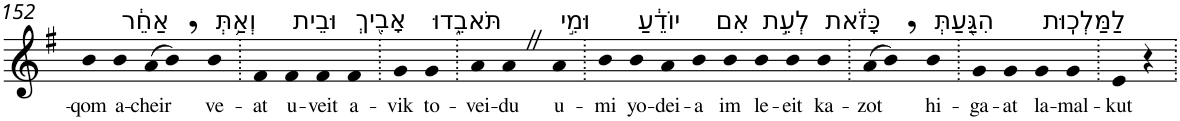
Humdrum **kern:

**kern	**text
*part1	*part1
*staff1	*staff1
*I"Piano	*
*I'Pno	*
!!LO:PB:g=z
*clefG2	*
*k[f#]	*
*G:	*
=152	=152
!	!LO:LY:b
4b	-qom
!LO:TX:a:t=אַחֵ֔ר	!
!	!LO:LY:b
4b	a-
!	!LO:LY:b
(>8a	-cheir
8b,)	.
!LO:TX:a:t=וְאַ֥תְּ	!
!	!LO:LY:b
4b	ve-
=153.	=153.
!	!LO:LY:b
4f#	-at
!LO:TX:a:t=וּבֵית	!
!	!LO:LY:b
4f#	u-
!	!LO:LY:b
4f#	-veit
!LO:TX:a:t=אָבִ֖יךְ	!
!	!LO:LY:b
4f#	a-
=154.	=154.
!	!LO:LY:b
4g	-vik
!LO:TX:a:t=תֹּאבֵ֑דוּ	!
!	!LO:LY:b
4g	to-
=155.	=155.
!	!LO:LY:b
4a	-vei-
!	!LO:LY:b
4aZ	-du
!LO:TX:a:t=וּמִ֣י	!
!	!LO:LY:b
4a	u-
=156.	=156.
!	!LO:LY:b
4b	-mi
!LO:TX:a:t=יוֹדֵ֔עַ	!
!	!LO:LY:b
4b	yo-
!	!LO:LY:b
4a	-dei-
!	!LO:LY:b
4b	-a
!LO:TX:a:t=אִם	!
!	!LO:LY:b
4b	im
!LO:TX:a:t=לְעֵ֣ת	!
!	!LO:LY:b
4b	le-
!	!LO:LY:b
4b	-eit
!LO:TX:a:t=כָּזֹ֔את	!
!	!LO:LY:b
4b	ka-
=157.	=157.
!	!LO:LY:b
(>8a	-zot
8b,)	.
!LO:TX:a:t=הִגַּ֖עַתְּ	!
!	!LO:LY:b
4b	hi-
=158.	=158.
!	!LO:LY:b
4g	-ga-
!	!LO:LY:b
4g	-at
!LO:TX:a:t=לַמַּלְכֽוּת	!
!	!LO:LY:b
4g	la-
!	!LO:LY:b
4g	-mal-
=159.	=159.
!	!LO:LY:b
4e	-kut
4r	.
=.	=.
*-	*-
